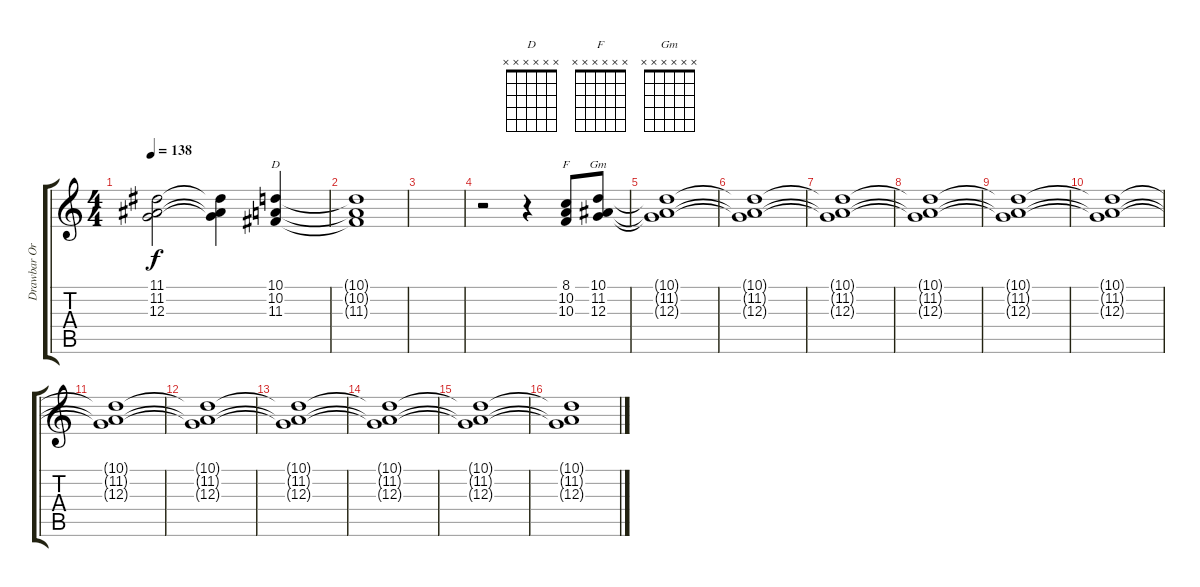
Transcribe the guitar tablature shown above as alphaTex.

\track ("Drawbar Organ" "Drawbar Or") {instrument drawbarorgan}
\staff {score tabs}
\tuning (E4 B3 G3 D3 A2 E2) {hide}
\chord ("D" x x x x x x)
\chord ("F" x x x x x x)
\chord ("Gm" x x x x x x)
\ts (4 4)
\tempo 138
\clef g2
\ks c
(11.1{t} 11.2{t} 12.3{t}).2{dy f} (11.1{t} 11.2{t} 12.3{t}).4 (10.1 10.2 11.3).4{ch "D"} |
(10.1{t} 10.2{t} 11.3{t}).1 |
|
r.2 r.4 (8.1 10.2 10.3).8{ch "F"} (10.1 11.2 12.3).8{ch "Gm"} |
(10.1{t} 11.2{t} 12.3{t}).1 |
(10.1{t} 11.2{t} 12.3{t}).1 |
(10.1{t} 11.2{t} 12.3{t}).1 |
(10.1{t} 11.2{t} 12.3{t}).1 |
(10.1{t} 11.2{t} 12.3{t}).1 |
(10.1{t} 11.2{t} 12.3{t}).1 |
(10.1{t} 11.2{t} 12.3{t}).1 |
(10.1{t} 11.2{t} 12.3{t}).1 |
(10.1{t} 11.2{t} 12.3{t}).1 |
(10.1{t} 11.2{t} 12.3{t}).1 |
(10.1{t} 11.2{t} 12.3{t}).1 |
(10.1{t} 11.2{t} 12.3{t}).1
